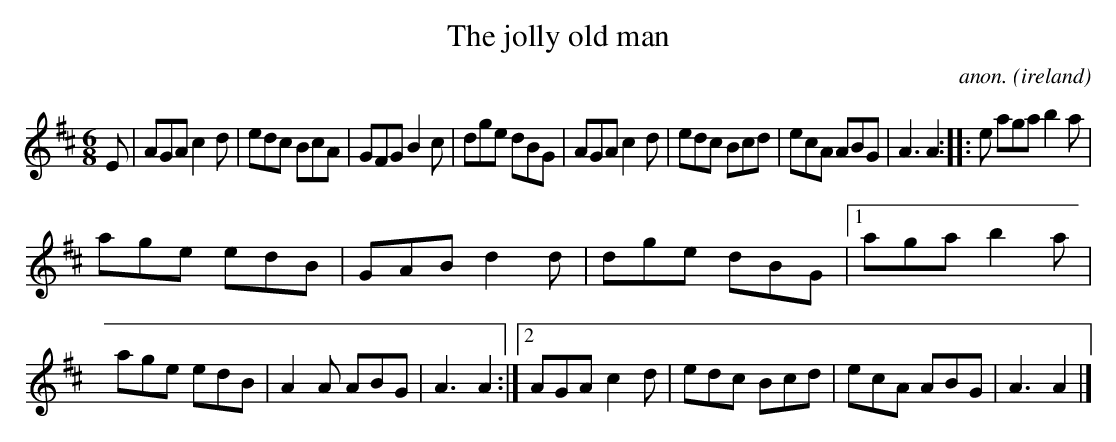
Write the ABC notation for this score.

X:1
T:The jolly old man
O:ireland
C:anon.
M:6/8
L:1/8
K:Amix
E|AGA c2d|edc BcA|GFG B2c|dge dBG|AGA c2d|edc Bcd|ecA ABG|A3 A2::e aga b2a|
age edB|GAB d2d|dge dBG|[1 aga b2a|age edB|A2A ABG|A3 A2:|[2 AGA c2d|edc Bcd|ecA ABG|A3 A2|]
